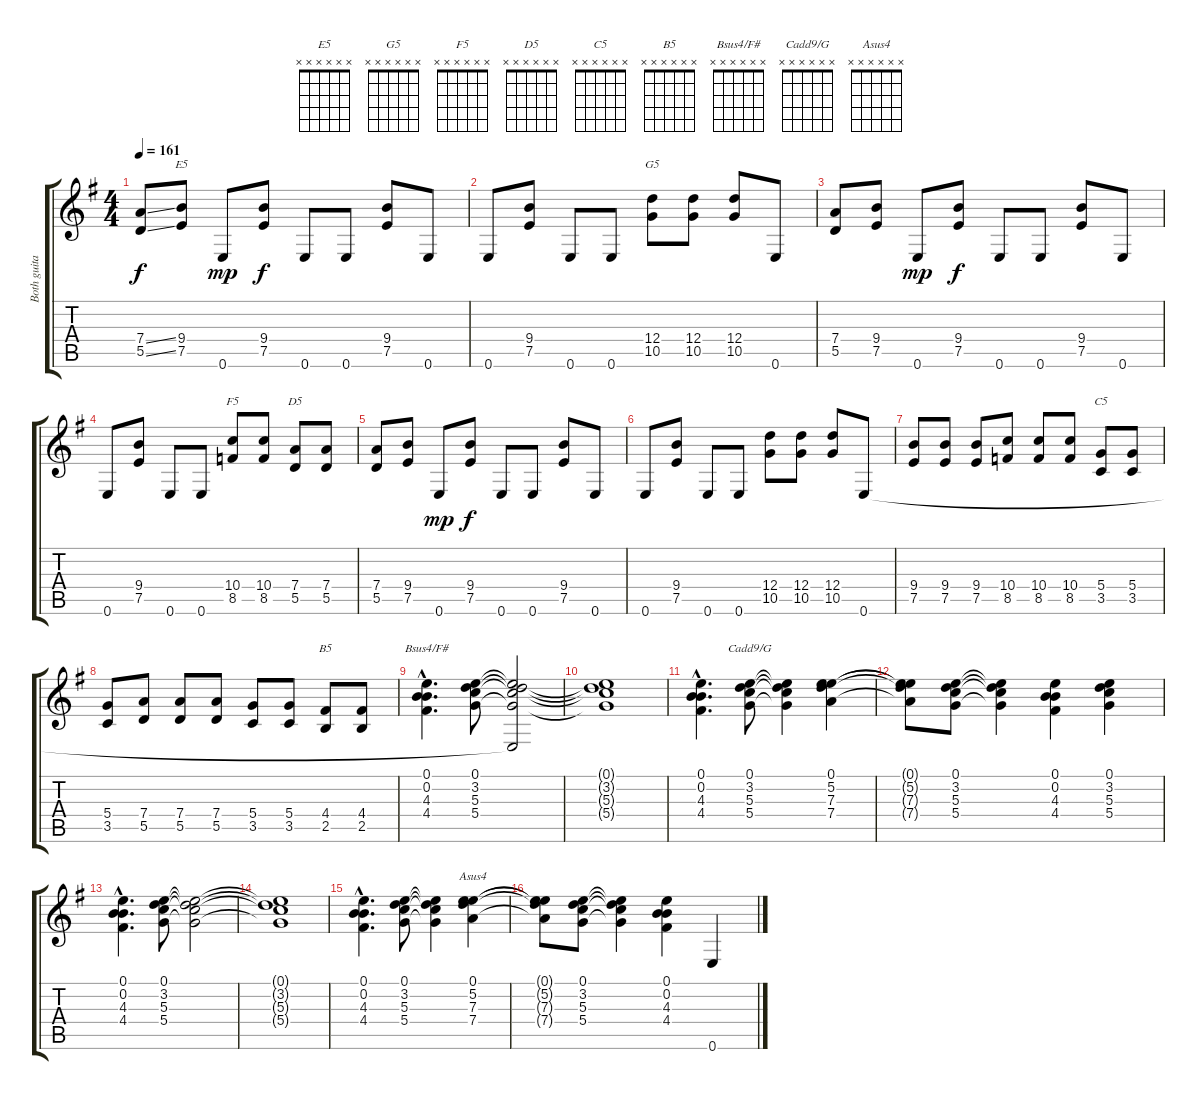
\track ("Both guitars" "Both guita") {instrument overdrivenguitar}
\staff {score tabs}
\tuning (E4 B3 G3 D3 A2 E2) {hide}
\chord ("E5" x x x x x x) {firstfret 0}
\chord ("G5" x x x x x x) {firstfret 0}
\chord ("F5" x x x x x x) {firstfret 0}
\chord ("D5" x x x x x x) {firstfret 0}
\chord ("C5" x x x x x x) {firstfret 0}
\chord ("B5" x x x x x x) {firstfret 0}
\chord ("Bsus4/F#" x x x x x x) {firstfret 0}
\chord ("Cadd9/G" x x x x x x) {firstfret 0}
\chord ("Asus4" x x x x x x) {firstfret 0}
\ts (4 4)
\tempo 161
\clef g2
\ks g
(7.4{ss} 5.5{ss}).8{dy f} (9.4 7.5).8{ch "E5"} 0.6.8{dy mp} (9.4 7.5).8{dy f} 0.6.8 0.6.8 (9.4 7.5).8 0.6.8 |
0.6.8 (9.4 7.5).8 0.6.8 0.6.8 (12.4 10.5).8{ch "G5"} (12.4 10.5).8 (12.4 10.5).8 0.6.8 |
(7.4 5.5).8 (9.4 7.5).8 0.6.8{dy mp} (9.4 7.5).8{dy f} 0.6.8 0.6.8 (9.4 7.5).8 0.6.8 |
0.6.8 (9.4 7.5).8 0.6.8 0.6.8 (10.4 8.5).8{ch "F5"} (10.4 8.5).8 (7.4 5.5).8{ch "D5"} (7.4 5.5).8 |
(7.4 5.5).8 (9.4 7.5).8 0.6.8{dy mp} (9.4 7.5).8{dy f} 0.6.8 0.6.8 (9.4 7.5).8 0.6.8 |
0.6.8 (9.4 7.5).8 0.6.8 0.6.8 (12.4 10.5).8 (12.4 10.5).8 (12.4 10.5).8 0.6.8 |
(9.4 7.5).8 (9.4 7.5).8 (9.4 7.5).8 (10.4 8.5).8 (10.4 8.5).8 (10.4 8.5).8 (5.4 3.5).8{ch "C5"} (5.4 3.5).8 |
(5.4 3.5).8 (7.4 5.5).8 (7.4 5.5).8 (7.4 5.5).8 (5.4 3.5).8 (5.4 3.5).8 (4.4 2.5).8{ch "B5"} (4.4 2.5).8 |
(0.1{hac} 0.2{hac} 4.3{hac} 4.4{hac}).4{d ch "Bsus4/F#"} (0.1 3.2 5.3 5.4).8 (0.1{t} 3.2{t} 5.3{t} 5.4{t} 0.6{t}).2 |
(0.1{t} 3.2{t} 5.3{t} 5.4{t}).1 |
(0.1{hac} 0.2{hac} 4.3{hac} 4.4{hac}).4{d} (0.1 3.2 5.3 5.4).8{ch "Cadd9/G"} (0.1{t} 3.2{t} 5.3{t} 5.4{t}).4 (0.1 5.2 7.3 7.4).4 |
(0.1{t} 5.2{t} 7.3{t} 7.4{t}).8 (0.1 3.2 5.3 5.4).8 (0.1{t} 3.2{t} 5.3{t} 5.4{t}).4 (0.1 0.2 4.3 4.4).4 (0.1 3.2 5.3 5.4).4 |
(0.1{hac} 0.2{hac} 4.3{hac} 4.4{hac}).4{d} (0.1 3.2 5.3 5.4).8 (0.1{t} 3.2{t} 5.3{t} 5.4{t}).2 |
(0.1{t} 3.2{t} 5.3{t} 5.4{t}).1 |
(0.1{hac} 0.2{hac} 4.3{hac} 4.4{hac}).4{d} (0.1 3.2 5.3 5.4).8 (0.1{t} 3.2{t} 5.3{t} 5.4{t}).4 (0.1 5.2 7.3 7.4).4{ch "Asus4"} |
(0.1{t} 5.2{t} 7.3{t} 7.4{t}).8 (0.1 3.2 5.3 5.4).8 (0.1{t} 3.2{t} 5.3{t} 5.4{t}).4 (0.1 0.2 4.3 4.4).4 0.6.4
